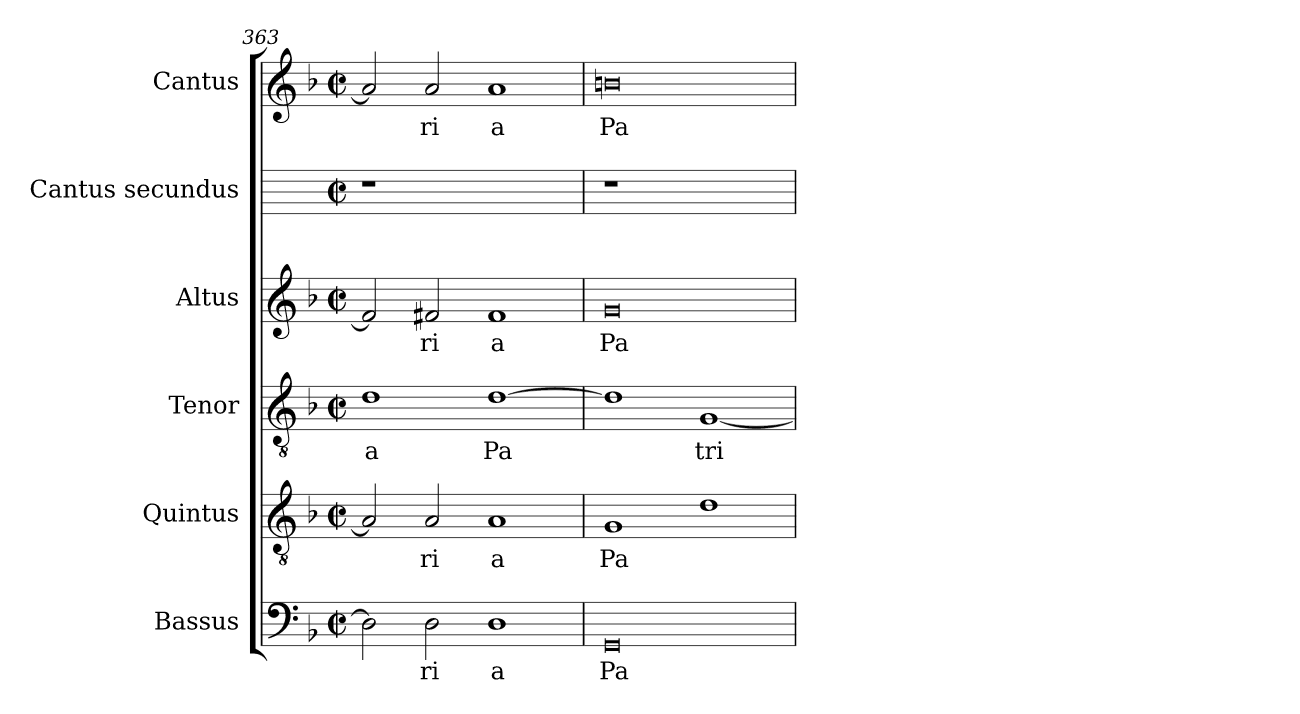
**kern	**text	**kern	**text	**kern	**text	**kern	**text	**kern	**kern	**text
*part6	*part6	*part5	*part5	*part4	*part4	*part3	*part3	*part2	*part1	*part1
*staff6	*staff6	*staff5	*staff5	*staff4	*staff4	*staff3	*staff3	*staff2	*staff1	*staff1
*I"Bassus	*	*I"Quintus	*	*I"Tenor	*	*I"Altus	*	*I"Cantus  secundus	*I"Cantus	*
*I'B	*	*I'Q	*	*I'T	*	*I'A	*	*	*I'C	*
*clefF4	*	*clefGv2	*	*clefGv2	*	*clefG2	*	*	*clefG2	*
*k[b-]	*	*k[b-]	*	*k[b-]	*	*k[b-]	*	*k[]	*k[b-]	*
*F:	*	*F:	*	*F:	*	*F:	*	*C:	*F:	*
*M2/2	*	*M2/2	*	*M2/2	*	*M2/2	*	*M2/2	*M2/2	*
*met(c|)	*	*met(c|)	*	*met(c|)	*	*met(c|)	*	*met(c|)	*met(c|)	*
=363	=363	=363	=363	=363	=363	=363	=363	=363	=363	=363
!	!LO:LY:b:cj	!	!LO:LY:b:cj	!	!LO:LY:b:cj	!	!LO:LY:b:cj	!	!	!LO:LY:b:cj
2D\]	.	2A/]	.	1d	a	2f#/]	.	1r	2a/]	.
!	!LO:LY:b:cj	!	!LO:LY:b:cj	!	!	!	!LO:LY:b:cj	!	!	!LO:LY:b:cj
2D\	ri	2A/	ri	.	.	2f#X/	ri	.	2a/	ri
!	!LO:LY:b:cj	!	!LO:LY:b:cj	!	!LO:LY:b:cj	!	!LO:LY:b:cj	!	!	!LO:LY:b:cj
1D	a	1A	a	[>1d	Pa	1f#	a	1ryy	1a	a
=364	=364	=364	=364	=364	=364	=364	=364	=364	=364	=364
!	!LO:LY:b:cj	!	!LO:LY:b:cj	!	!LO:LY:b:cj	!	!LO:LY:b:cj	!	!	!LO:LY:b:cj
0GG	Pa	1G	Pa	1d]	.	0g	Pa	1r	0bn	Pa
!	!	!	!LO:LY:b:cj	!	!LO:LY:b:cj	!	!	!	!	!
.	.	1d	.	[<1G	tri	.	.	1ryy	.	.
=	=	=	=	=	=	=	=	=	=	=
*-	*-	*-	*-	*-	*-	*-	*-	*-	*-	*-
